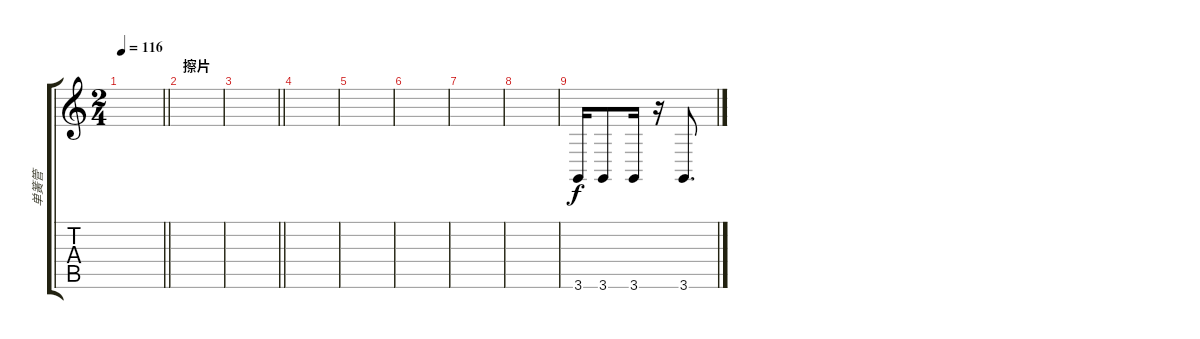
\track ("单簧管" "单簧管") {instrument clarinet}
\staff {score tabs}
\tuning (E4 B3 G3 D3 A2 E2) {hide}
\ts (2 4)
\tempo 116
\clef g2
\barLineRight lightlight
\ks c
|
\section ("" "擦片")
|
\barLineRight lightlight
|
|
|
|
|
|
3.6.16 3.6.8 3.6.16 r.16 3.6.8{d}
